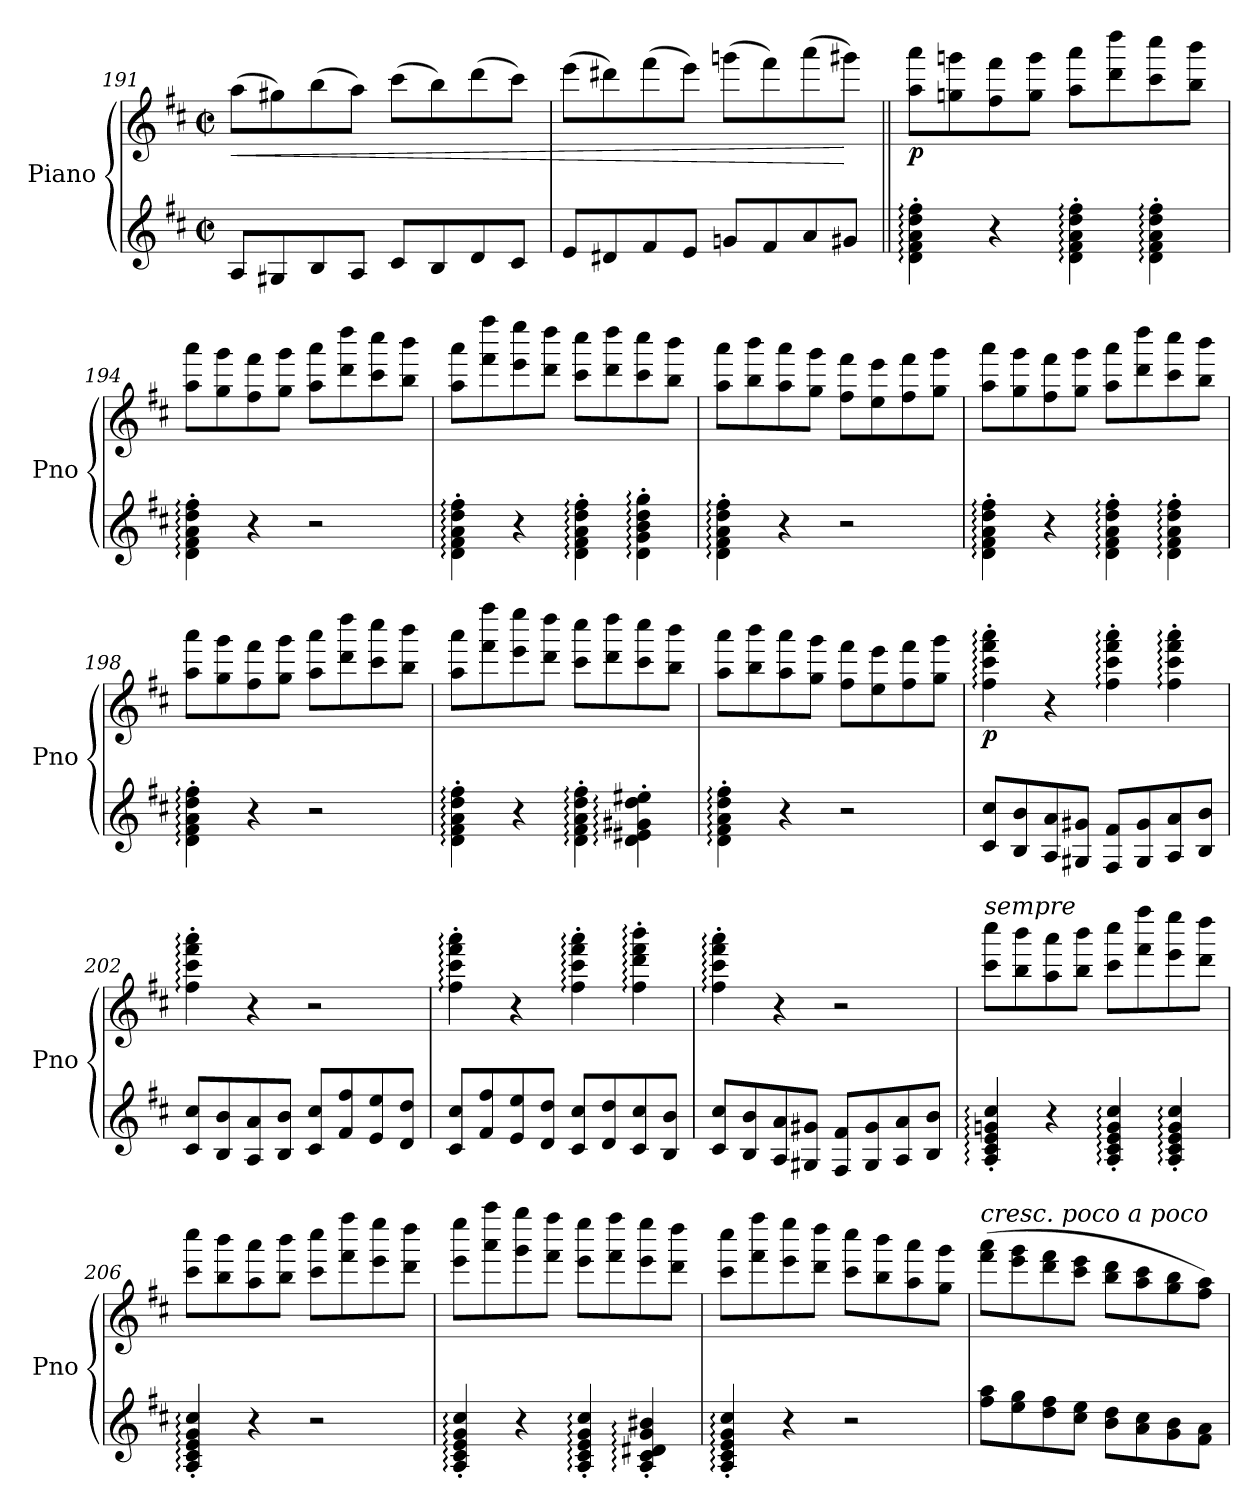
**kern	**kern	**dynam
*part1	*part1	*part1
*staff2	*staff1	*staff1/2
*I"Piano	*	*
*I'Pno	*	*
*clefG2	*clefG2	*
*k[f#c#]	*k[f#c#]	*
*M4/4	*M4/4	*
*met(c|)	*met(c|)	*
=191	=191	=191
!	!	!LO:HP:b
8A/L	(8aa\L	<
8G#X/	8gg#X\)	.
8B/	(8bb\	.
8A/J	8aa\J)	.
8c#/L	(8ccc#\L	.
8B/	8bb\)	.
8d/	(8ddd\	.
8c#/J	8ccc#\J)	.
=192	=192	=192
8e/L	(8eee\L	.
8d#X/	8ddd#X\)	.
8f#/	(8fff#\	.
8e/J	8eee\J)	.
8gn/L	(8gggn\L	.
8f#/	8fff#\)	.
8a/	(8aaa\	.
8g#X/J	8ggg#X\J)	[
=193||	=193||	=193||
!	!	!LO:DY:b
4d\:' 4f#\:' 4a\:' 4dd\:' 4ff#\:'	8aa\ 8aaa\L	p
.	8ggn\ 8gggn\	.
4r	8ff#\ 8fff#\	.
.	8gg\ 8ggg\J	.
4d\:' 4f#\:' 4a\:' 4dd\:' 4ff#\:'	8aa\ 8aaa\L	.
.	8ddd\ 8dddd\	.
4d\:' 4f#\:' 4a\:' 4dd\:' 4ff#\:'	8ccc#\ 8cccc#\	.
.	8bb\ 8bbb\J	.
!!LO:PB:g=z
=194	=194	=194
4d\:' 4f#\:' 4a\:' 4dd\:' 4ff#\:'	8aa\ 8aaa\L	.
.	8gg\ 8ggg\	.
4r	8ff#\ 8fff#\	.
.	8gg\ 8ggg\J	.
2r	8aa\ 8aaa\L	.
.	8ddd\ 8dddd\	.
.	8ccc#\ 8cccc#\	.
.	8bb\ 8bbb\J	.
=195	=195	=195
4d\:' 4f#\:' 4a\:' 4dd\:' 4ff#\:'	8aa\ 8aaa\L	.
.	8fff#\ 8ffff#\	.
4r	8eee\ 8eeee\	.
.	8ddd\ 8dddd\J	.
4d\:' 4f#\:' 4a\:' 4dd\:' 4ff#\:'	8ccc#\ 8cccc#\L	.
.	8ddd\ 8dddd\	.
4d\:' 4g\:' 4b\:' 4dd\:' 4gg\:'	8ccc#\ 8cccc#\	.
.	8bb\ 8bbb\J	.
=196	=196	=196
4d\:' 4f#\:' 4a\:' 4dd\:' 4ff#\:'	8aa\ 8aaa\L	.
.	8bb\ 8bbb\	.
4r	8aa\ 8aaa\	.
.	8gg\ 8ggg\J	.
2r	8ff#\ 8fff#\L	.
.	8ee\ 8eee\	.
.	8ff#\ 8fff#\	.
.	8gg\ 8ggg\J	.
=197	=197	=197
4d\:' 4f#\:' 4a\:' 4dd\:' 4ff#\:'	8aa\ 8aaa\L	.
.	8gg\ 8ggg\	.
4r	8ff#\ 8fff#\	.
.	8gg\ 8ggg\J	.
4d\:' 4f#\:' 4a\:' 4dd\:' 4ff#\:'	8aa\ 8aaa\L	.
.	8ddd\ 8dddd\	.
4d\:' 4f#\:' 4a\:' 4dd\:' 4ff#\:'	8ccc#\ 8cccc#\	.
.	8bb\ 8bbb\J	.
!!LO:LB:g=z
=198	=198	=198
4d\:' 4f#\:' 4a\:' 4dd\:' 4ff#\:'	8aa\ 8aaa\L	.
.	8gg\ 8ggg\	.
4r	8ff#\ 8fff#\	.
.	8gg\ 8ggg\J	.
2r	8aa\ 8aaa\L	.
.	8ddd\ 8dddd\	.
.	8ccc#\ 8cccc#\	.
.	8bb\ 8bbb\J	.
=199	=199	=199
4d\:' 4f#\:' 4a\:' 4dd\:' 4ff#\:'	8aa\ 8aaa\L	.
.	8fff#\ 8ffff#\	.
4r	8eee\ 8eeee\	.
.	8ddd\ 8dddd\J	.
4d\:' 4f#\:' 4a\:' 4dd\:' 4ff#\:'	8ccc#\ 8cccc#\L	.
.	8ddd\ 8dddd\	.
4d\:' 4e#X\:' 4g#X\:' 4dd\:' 4ee#X\:'	8ccc#\ 8cccc#\	.
.	8bb\ 8bbb\J	.
=200	=200	=200
4d\:' 4f#\:' 4a\:' 4dd\:' 4ff#\:'	8aa\ 8aaa\L	.
.	8bb\ 8bbb\	.
4r	8aa\ 8aaa\	.
.	8gg\ 8ggg\J	.
2r	8ff#\ 8fff#\L	.
.	8ee\ 8eee\	.
.	8ff#\ 8fff#\	.
.	8gg\ 8ggg\J	.
=201	=201	=201
!	!	!LO:DY:b
8c#/ 8cc#/L	4ff#\:' 4ccc#\:' 4fff#\:' 4aaa\:'	p
8B/ 8b/	.	.
8A/ 8a/	4r	.
8G#X/ 8g#X/J	.	.
8F#/ 8f#/L	4ff#\:' 4ccc#\:' 4fff#\:' 4aaa\:'	.
8G#/ 8g#/	.	.
8A/ 8a/	4ff#\:' 4ccc#\:' 4fff#\:' 4aaa\:'	.
8B/ 8b/J	.	.
!!LO:LB:g=z
=202	=202	=202
8c#/ 8cc#/L	4ff#\:' 4ccc#\:' 4fff#\:' 4aaa\:'	.
8B/ 8b/	.	.
8A/ 8a/	4r	.
8B/ 8b/J	.	.
8c#/ 8cc#/L	2r	.
8f#/ 8ff#/	.	.
8e/ 8ee/	.	.
8d/ 8dd/J	.	.
=203	=203	=203
8c#/ 8cc#/L	4ff#\:' 4ccc#\:' 4fff#\:' 4aaa\:'	.
8f#/ 8ff#/	.	.
8e/ 8ee/	4r	.
8d/ 8dd/J	.	.
8c#/ 8cc#/L	4ff#\:' 4ccc#\:' 4fff#\:' 4aaa\:'	.
8d/ 8dd/	.	.
8c#/ 8cc#/	4ff#\:' 4ddd\:' 4fff#\:' 4bbb\:'	.
8B/ 8b/J	.	.
=204	=204	=204
8c#/ 8cc#/L	4ff#\:' 4ccc#\:' 4fff#\:' 4aaa\:'	.
8B/ 8b/	.	.
8A/ 8a/	4r	.
8G#X/ 8g#X/J	.	.
8F#/ 8f#/L	2r	.
8G#/ 8g#/	.	.
8A/ 8a/	.	.
8B/ 8b/J	.	.
=205	=205	=205
!	!LO:TX:a:i:t=sempre	!
4A/:' 4c#/:' 4e/:' 4gn/:' 4cc#/:'	8ccc#\ 8cccc#\L	.
.	8bb\ 8bbb\	.
4r	8aa\ 8aaa\	.
.	8bb\ 8bbb\J	.
4A/:' 4c#/:' 4e/:' 4g/:' 4cc#/:'	8ccc#\ 8cccc#\L	.
.	8fff#\ 8ffff#\	.
4A/:' 4c#/:' 4e/:' 4g/:' 4cc#/:'	8eee\ 8eeee\	.
.	8ddd\ 8dddd\J	.
!!LO:LB:g=z
=206	=206	=206
4A/:' 4c#/:' 4e/:' 4g/:' 4cc#/:'	8ccc#\ 8cccc#\L	.
.	8bb\ 8bbb\	.
4r	8aa\ 8aaa\	.
.	8bb\ 8bbb\J	.
2r	8ccc#\ 8cccc#\L	.
.	8fff#\ 8ffff#\	.
.	8eee\ 8eeee\	.
.	8ddd\ 8dddd\J	.
=207	=207	=207
4A/:' 4c#/:' 4e/:' 4g/:' 4cc#/:'	8eee\ 8eeee\L	.
.	8aaa\ 8aaaa\	.
4r	8ggg\ 8gggg\	.
.	8fff#\ 8ffff#\J	.
4A/:' 4c#/:' 4e/:' 4g/:' 4cc#/:'	8eee\ 8eeee\L	.
.	8fff#\ 8ffff#\	.
4A/:' 4c#/:' 4d#X/:' 4g/:' 4b#X/:'	8eee\ 8eeee\	.
.	8ddd\ 8dddd\J	.
=208	=208	=208
4A/:' 4c#/:' 4e/:' 4g/:' 4cc#/:'	8ccc#\ 8cccc#\L	.
.	8fff#\ 8ffff#\	.
4r	8eee\ 8eeee\	.
.	8ddd\ 8dddd\J	.
2r	8ccc#\ 8cccc#\L	.
.	8bb\ 8bbb\	.
.	8aa\ 8aaa\	.
.	8gg\ 8ggg\J	.
=209	=209	=209
!	!LO:TX:a:i:t=cresc. poco a poco	!
8ff#\ 8aa\L	(8fff#\ 8aaa\L	.
8ee\ 8gg\	8eee\ 8ggg\	.
8dd\ 8ff#\	8ddd\ 8fff#\	.
8cc#\ 8ee\J	8ccc#\ 8eee\J	.
8b\ 8dd\L	8bb\ 8ddd\L	.
8a\ 8cc#\	8aa\ 8ccc#\	.
8g\ 8b\	8gg\ 8bb\	.
8f#\ 8a\J	8ff#\ 8aa\J)	.
=	=	=
*-	*-	*-
